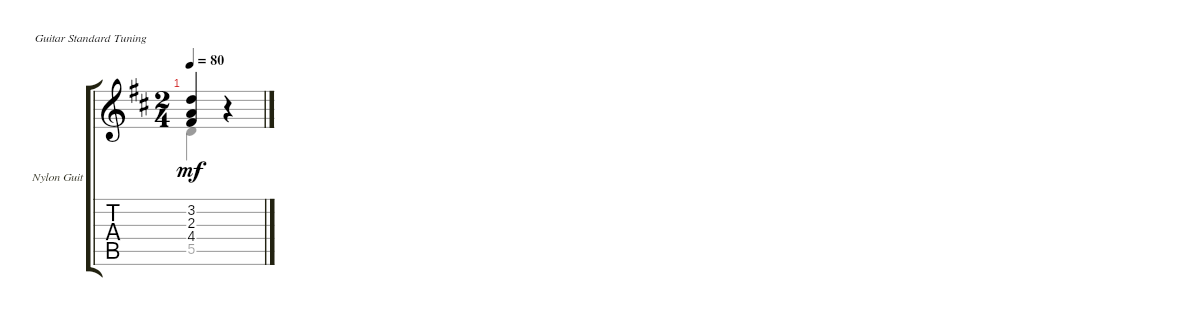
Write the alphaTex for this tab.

\defaultSystemsLayout 4
\bracketExtendMode groupsimilarinstruments
\firstSystemTrackNameOrientation horizontal
\otherSystemsTrackNameOrientation horizontal
\track ("Nylon Guitar" "Nylon Guit") {instrument acousticguitarsteel}
\staff {score tabs}
\tuning (E4 B3 G3 D3 A2 E2)
\voice
\ts (2 4)
\tempo 80
\clef g2
\ks d
(4.4 2.3 3.2).4{dy mf} r.4
\voice
\clef g2
\ottava regular
\simile none
\ks d
5.5.4{dy mf}
